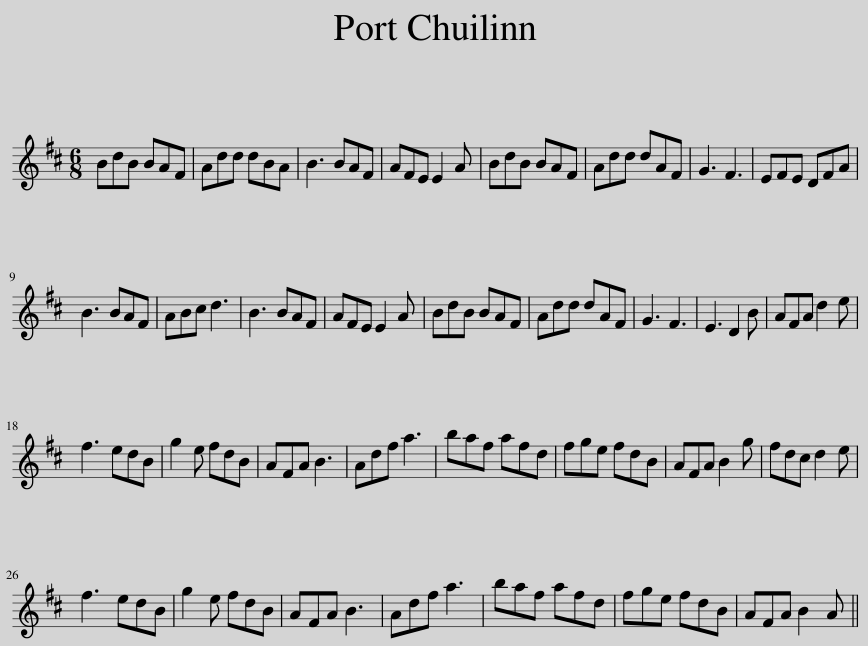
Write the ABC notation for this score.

X:1
L:1/8
M:6/8
I:linebreak $
K:D
V:1 treble
V:1
 BdB BAF | Add dBA | B3 BAF | AFE E2 A | BdB BAF | %5
 Add dAF | G3 F3 | EFE DFA |$ B3 BAF | ABc d3 | %10
 B3 BAF | AFE E2 A | BdB BAF | Add dAF | G3 F3 | %15
 E3 D2 B | AFA d2 e |$ f3 edB | g2 e fdB | AFA B3 | %20
 Adf a3 | baf afd | fge fdB | AFA B2 g | fdc d2 e |$ %25
 f3 edB | g2 e fdB | AFA B3 | Adf a3 | baf afd | %30
 fge fdB | AFA B2 A || %32
